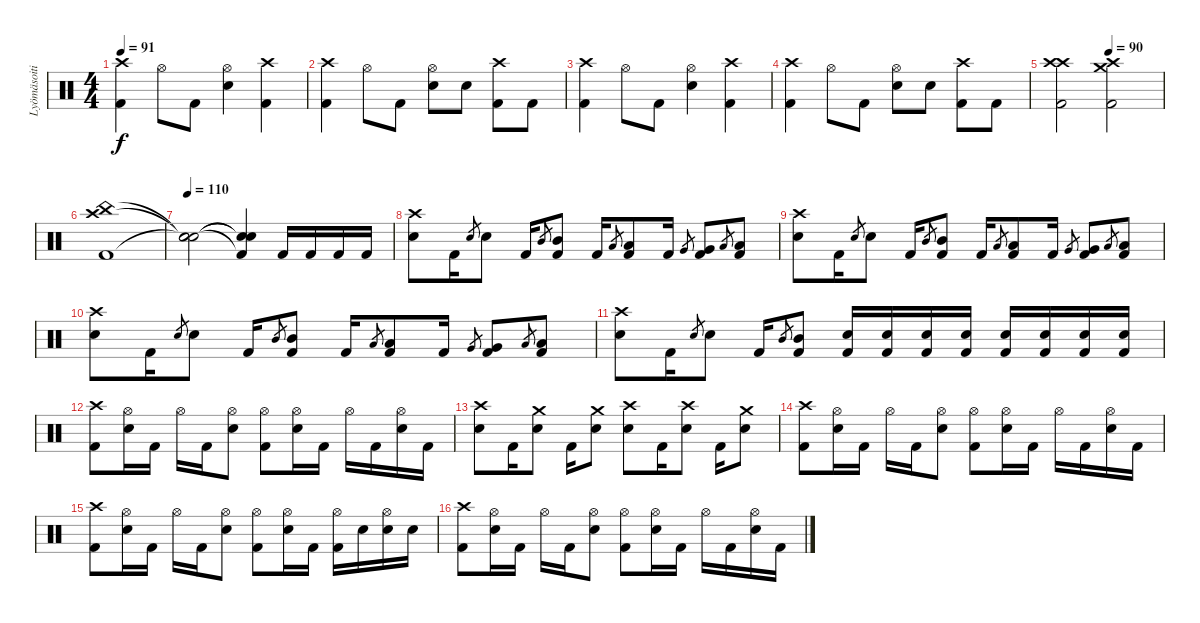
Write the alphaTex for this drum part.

\track ("Lyömäsoitin" "Lyömäsoiti") {instrument percussion}
\staff {score}
\articulation defaults
\ts (4 4)
\tempo 91
\clef neutral
\ks c
("Crash high (hit)" "Kick (hit) 2").4{dy f} "Hi-Hat (open)".8 "Kick (hit) 2".8 ("Hi-Hat (open)" "Snare (hit) 2").4 ("Crash high (hit)" "Kick (hit) 2").4 |
("Crash high (hit)" "Kick (hit) 2").4 "Hi-Hat (open)".8 "Kick (hit) 2".8 ("Hi-Hat (open)" "Snare (hit) 2").8 "Snare (hit) 2".8 ("Crash high (hit)" "Kick (hit) 2").8 "Kick (hit) 2".8 |
("Crash high (hit)" "Kick (hit) 2").4 "Hi-Hat (open)".8 "Kick (hit) 2".8 ("Hi-Hat (open)" "Snare (hit) 2").4 ("Crash high (hit)" "Kick (hit) 2").4 |
("Crash high (hit)" "Kick (hit) 2").4 "Hi-Hat (open)".8 "Kick (hit) 2".8 ("Hi-Hat (open)" "Snare (hit) 2").8 "Snare (hit) 2".8 ("Crash high (hit)" "Kick (hit) 2").8 "Kick (hit) 2".8 |
\tempo (90 0.5)
("Crash high (hit)" "Crash high (hit)" "Kick (hit) 2").2 ("Crash high (hit)" "Crash medium (hit)" "Kick (hit) 2").2 |
("Crash high (hit)" "China (hit)" "Kick (hit) 2").1 |
\tempo 110
("Snare (hit)"{t} "Snare (hit)"{t} "Snare (hit)"{t}).2 ("Snare (hit)"{t} "Snare (hit)"{t} "Kick (hit) 2"{t}).4 "Kick (hit) 2".16 "Kick (hit) 2".16 "Kick (hit) 2".16 "Kick (hit) 2".16 |
("Crash high (hit)" "Snare (hit) 2").8 "Kick (hit) 2".16 "Snare (hit) 2".8{gr} "Snare (hit) 2".8 "Kick (hit) 2".16 "Mid Tom (hit)".8{gr} ("Kick (hit) 2" "Mid Tom (hit)").8 "Kick (hit) 2".16 "Low Tom (hit)".8{gr} ("Kick (hit) 2" "Low Tom (hit)").8 "Kick (hit) 2".16 "Very Low Tom (hit)".8{gr} ("Kick (hit) 2" "Very Low Tom (hit)").8 "Low Floor Tom (hit)".8{gr} ("Kick (hit) 2" "Low Floor Tom (hit)").8 |
("Crash high (hit)" "Snare (hit) 2").8 "Kick (hit) 2".16 "Snare (hit) 2".8{gr} "Snare (hit) 2".8 "Kick (hit) 2".16 "Mid Tom (hit)".8{gr} ("Kick (hit) 2" "Mid Tom (hit)").8 "Kick (hit) 2".16 "Low Tom (hit)".8{gr} ("Kick (hit) 2" "Low Tom (hit)").8 "Kick (hit) 2".16 "Very Low Tom (hit)".8{gr} ("Kick (hit) 2" "Very Low Tom (hit)").8 "Low Floor Tom (hit)".8{gr} ("Kick (hit) 2" "Low Floor Tom (hit)").8 |
("Crash high (hit)" "Snare (hit) 2").8 "Kick (hit) 2".16 "Snare (hit) 2".8{gr} "Snare (hit) 2".8 "Kick (hit) 2".16 "Mid Tom (hit)".8{gr} ("Kick (hit) 2" "Mid Tom (hit)").8 "Kick (hit) 2".16 "Low Tom (hit)".8{gr} ("Kick (hit) 2" "Low Tom (hit)").8 "Kick (hit) 2".16 "Very Low Tom (hit)".8{gr} ("Kick (hit) 2" "Very Low Tom (hit)").8 "Low Floor Tom (hit)".8{gr} ("Kick (hit) 2" "Low Floor Tom (hit)").8 |
("Crash high (hit)" "Snare (hit) 2").8 "Kick (hit) 2".16 "Snare (hit) 2".8{gr} "Snare (hit) 2".8 "Kick (hit) 2".16 "Mid Tom (hit)".8{gr} ("Kick (hit) 2" "Mid Tom (hit)").8 ("Kick (hit) 2" "Snare (hit) 2").16 ("Kick (hit) 2" "Snare (hit) 2").16 ("Kick (hit) 2" "Snare (hit) 2").16 ("Kick (hit) 2" "Snare (hit) 2").16 ("Kick (hit) 2" "Snare (hit) 2").16 ("Kick (hit) 2" "Snare (hit) 2").16 ("Kick (hit) 2" "Snare (hit) 2").16 ("Kick (hit) 2" "Snare (hit) 2").16 |
("Crash high (hit)" "Kick (hit) 2").8 ("Hi-Hat (open)" "Snare (hit) 2").16 "Kick (hit) 2".16 "Hi-Hat (open)".16 "Kick (hit) 2".16 ("Hi-Hat (open)" "Snare (hit) 2").8 ("Hi-Hat (open)" "Kick (hit) 2").8 ("Hi-Hat (open)" "Snare (hit) 2").16 "Kick (hit) 2".16 "Hi-Hat (open)".16 "Kick (hit) 2".16 ("Hi-Hat (open)" "Snare (hit) 2").16 "Kick (hit) 2".16 |
("Crash high (hit)" "Snare (hit) 2").8 "Kick (hit) 2".16 ("Crash medium (hit)" "Snare (hit) 2").8 "Kick (hit) 2".16 ("Crash medium (hit)" "Snare (hit) 2").8 ("Crash high (hit)" "Snare (hit) 2").8 "Kick (hit) 2".16 ("Crash high (hit)" "Snare (hit) 2").8 "Kick (hit) 2".16 ("Crash medium (hit)" "Snare (hit) 2").8 |
("Crash high (hit)" "Kick (hit) 2").8 ("Hi-Hat (open)" "Snare (hit) 2").16 "Kick (hit) 2".16 "Hi-Hat (open)".16 "Kick (hit) 2".16 ("Hi-Hat (open)" "Snare (hit) 2").8 ("Hi-Hat (open)" "Kick (hit) 2").8 ("Hi-Hat (open)" "Snare (hit) 2").16 "Kick (hit) 2".16 "Hi-Hat (open)".16 "Kick (hit) 2".16 ("Hi-Hat (open)" "Snare (hit) 2").16 "Kick (hit) 2".16 |
("Crash high (hit)" "Kick (hit) 2").8 ("Hi-Hat (open)" "Snare (hit) 2").16 "Kick (hit) 2".16 "Hi-Hat (open)".16 "Kick (hit) 2".16 ("Hi-Hat (open)" "Snare (hit) 2").8 ("Hi-Hat (open)" "Kick (hit) 2").8 ("Hi-Hat (open)" "Snare (hit) 2").16 "Kick (hit) 2".16 ("Hi-Hat (open)" "Kick (hit) 2").16 "Snare (hit) 2".16 ("Hi-Hat (open)" "Snare (hit) 2").16 "Snare (hit) 2".16 |
("Crash high (hit)" "Kick (hit) 2").8 ("Hi-Hat (open)" "Snare (hit) 2").16 "Kick (hit) 2".16 "Hi-Hat (open)".16 "Kick (hit) 2".16 ("Hi-Hat (open)" "Snare (hit) 2").8 ("Hi-Hat (open)" "Kick (hit) 2").8 ("Hi-Hat (open)" "Snare (hit) 2").16 "Kick (hit) 2".16 "Hi-Hat (open)".16 "Kick (hit) 2".16 ("Hi-Hat (open)" "Snare (hit) 2").16 "Kick (hit) 2".16
